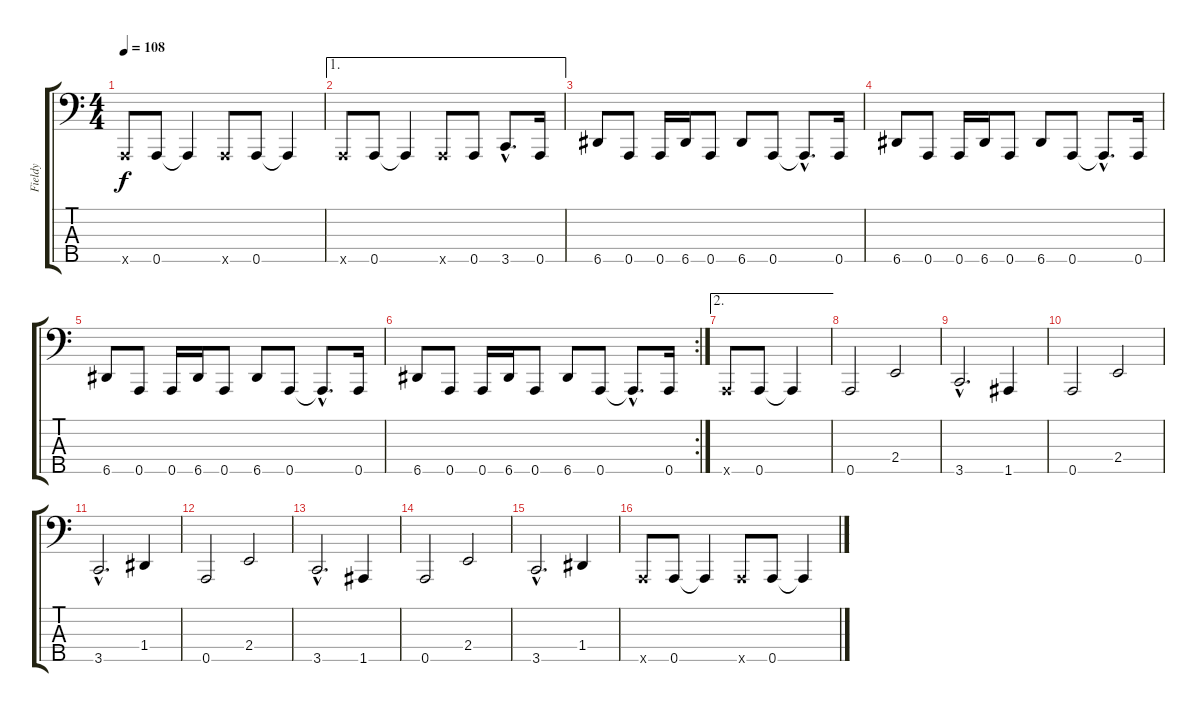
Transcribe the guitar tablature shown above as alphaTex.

\track ("Fieldy" "Fieldy") {instrument slapbass1}
\staff {score tabs}
\tuning (F2 C2 G1 D1 A0) {hide}
\ts (4 4)
\tempo 108
\clef f4
\ks c
0.5{x}.8{dy f} 0.5.8 0.5{t}.4 0.5{x}.8 0.5.8 0.5{t}.4 |
\ae 1
0.5{x}.8 0.5.8 0.5{t}.4 0.5{x}.8 0.5.8 3.5{hac}.8{d} 0.5.16 |
6.5.8 0.5.8 0.5.16 6.5.16 0.5.8 6.5.8 0.5.8 0.5{hac t}.8{d} 0.5.16 |
6.5.8 0.5.8 0.5.16 6.5.16 0.5.8 6.5.8 0.5.8 0.5{hac t}.8{d} 0.5.16 |
6.5.8 0.5.8 0.5.16 6.5.16 0.5.8 6.5.8 0.5.8 0.5{hac t}.8{d} 0.5.16 |
\rc 2
6.5.8 0.5.8 0.5.16 6.5.16 0.5.8 6.5.8 0.5.8 0.5{hac t}.8{d} 0.5.16 |
\ae 2
0.5{x}.8 0.5.8 0.5{t}.4 |
0.5.2 2.4.2 |
3.5{hac}.2{d} 1.5.4 |
0.5.2 2.4.2 |
3.5{hac}.2{d} 1.4.4 |
0.5.2 2.4.2 |
3.5{hac}.2{d} 1.5.4 |
0.5.2 2.4.2 |
3.5{hac}.2{d} 1.4.4 |
0.5{x}.8 0.5.8 0.5{t}.4 0.5{x}.8 0.5.8 0.5{t}.4
